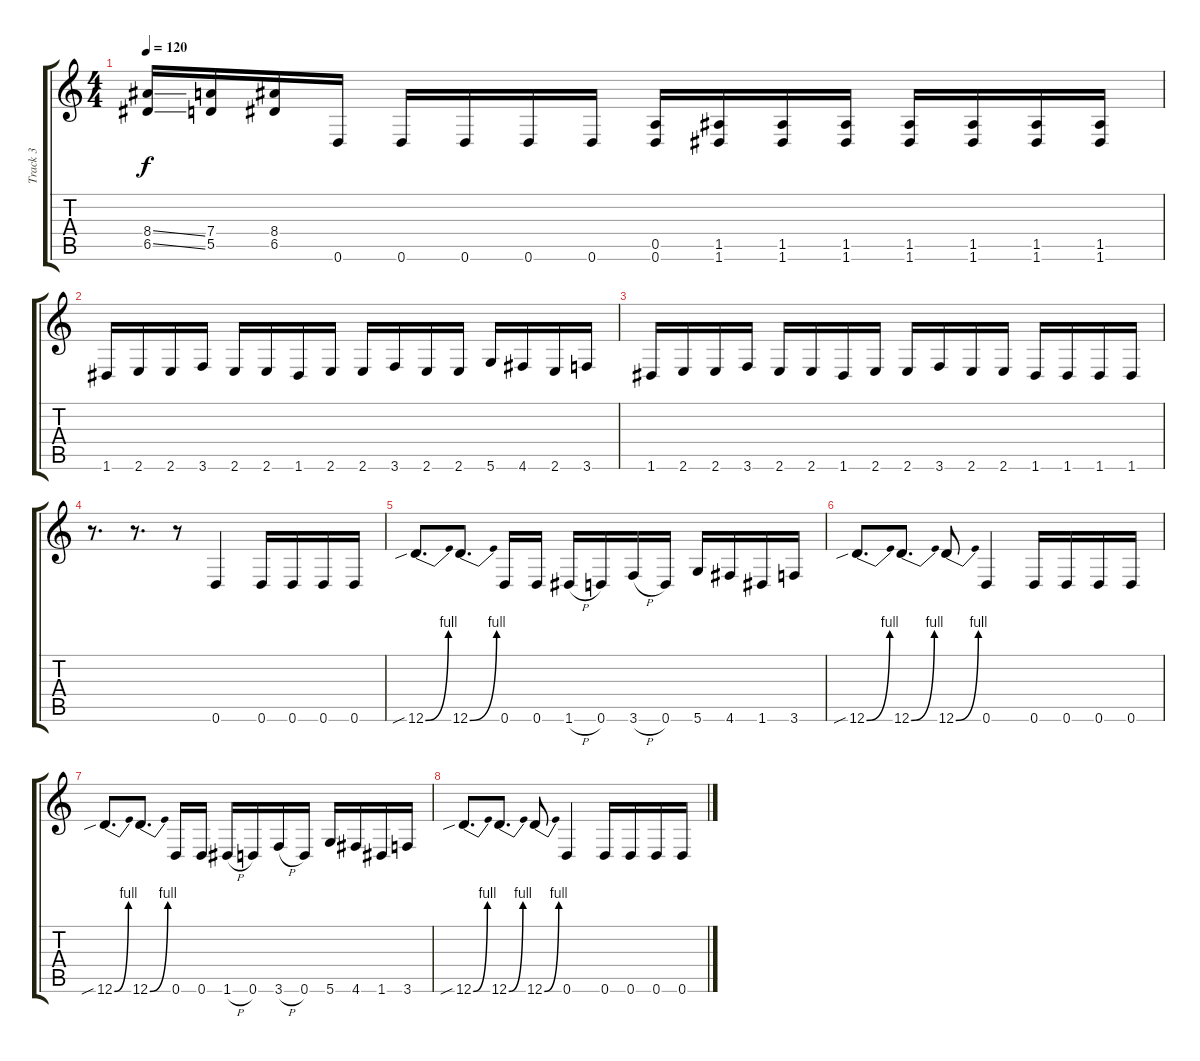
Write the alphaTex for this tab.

\track ("Track 3" "Track 3") {instrument distortionguitar}
\staff {score tabs}
\tuning (E4 B3 G3 D3 A2 D2) {hide}
\ts (4 4)
\tempo 120
\clef g2
\ks c
(8.4{ss} 6.5{ss}).16{dy f} (7.4 5.5).16 (8.4 6.5).16 0.6.16 0.6.16 0.6.16 0.6.16 0.6.16 (0.5 0.6).16 (1.5 1.6).16 (1.5 1.6).16 (1.5 1.6).16 (1.5 1.6).16 (1.5 1.6).16 (1.5 1.6).16 (1.5 1.6).16 |
1.6.16 2.6.16 2.6.16 3.6.16 2.6.16 2.6.16 1.6.16 2.6.16 2.6.16 3.6.16 2.6.16 2.6.16 5.6.16 4.6.16 2.6.16 3.6.16 |
1.6.16 2.6.16 2.6.16 3.6.16 2.6.16 2.6.16 1.6.16 2.6.16 2.6.16 3.6.16 2.6.16 2.6.16 1.6.16 1.6.16 1.6.16 1.6.16 |
r.8{d} r.8{d} r.8 0.6.4 0.6.16 0.6.16 0.6.16 0.6.16 |
12.6{be (bend 0 0 60 4) sib}.8{d} 12.6{be (bend 0 0 60 4)}.8{d} 0.6.16 0.6.16 1.6{h}.16 0.6.16 3.6{h}.16 0.6.16 5.6.16 4.6.16 1.6.16 3.6.16 |
12.6{be (bend 0 0 60 4) sib}.8{d} 12.6{be (bend 0 0 60 4)}.8{d} 12.6{be (bend 0 0 60 4)}.8 0.6.4 0.6.16 0.6.16 0.6.16 0.6.16 |
12.6{be (bend 0 0 60 4) sib}.8{d} 12.6{be (bend 0 0 60 4)}.8{d} 0.6.16 0.6.16 1.6{h}.16 0.6.16 3.6{h}.16 0.6.16 5.6.16 4.6.16 1.6.16 3.6.16 |
12.6{be (bend 0 0 60 4) sib}.8{d} 12.6{be (bend 0 0 60 4)}.8{d} 12.6{be (bend 0 0 60 4)}.8 0.6.4 0.6.16 0.6.16 0.6.16 0.6.16
